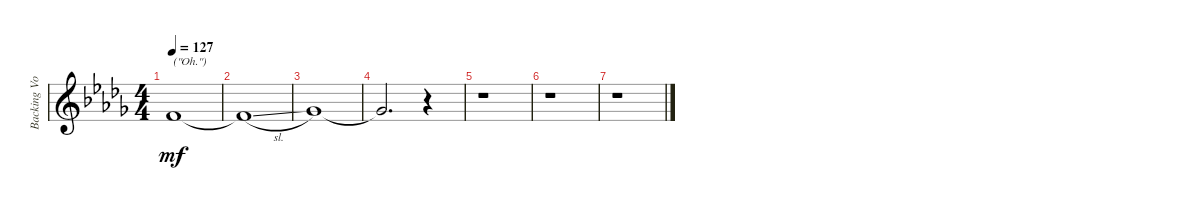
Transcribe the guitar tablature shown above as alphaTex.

\track ("Backing Vocals 3" "Backing Vo") {instrument lead6voice}
\staff {score}
\tuning (E4 B3 G3 D3 A2 E2) {hide}
\ts (4 4)
\tempo 127
\clef g2
\ks bbminor
6.2.1{txt "(\"Oh.\")" dy mf} |
6.2{sl t}.1 |
7.2.1 |
7.2{t}.2{d} r.4 |
r.1 |
r.1 |
r.1
